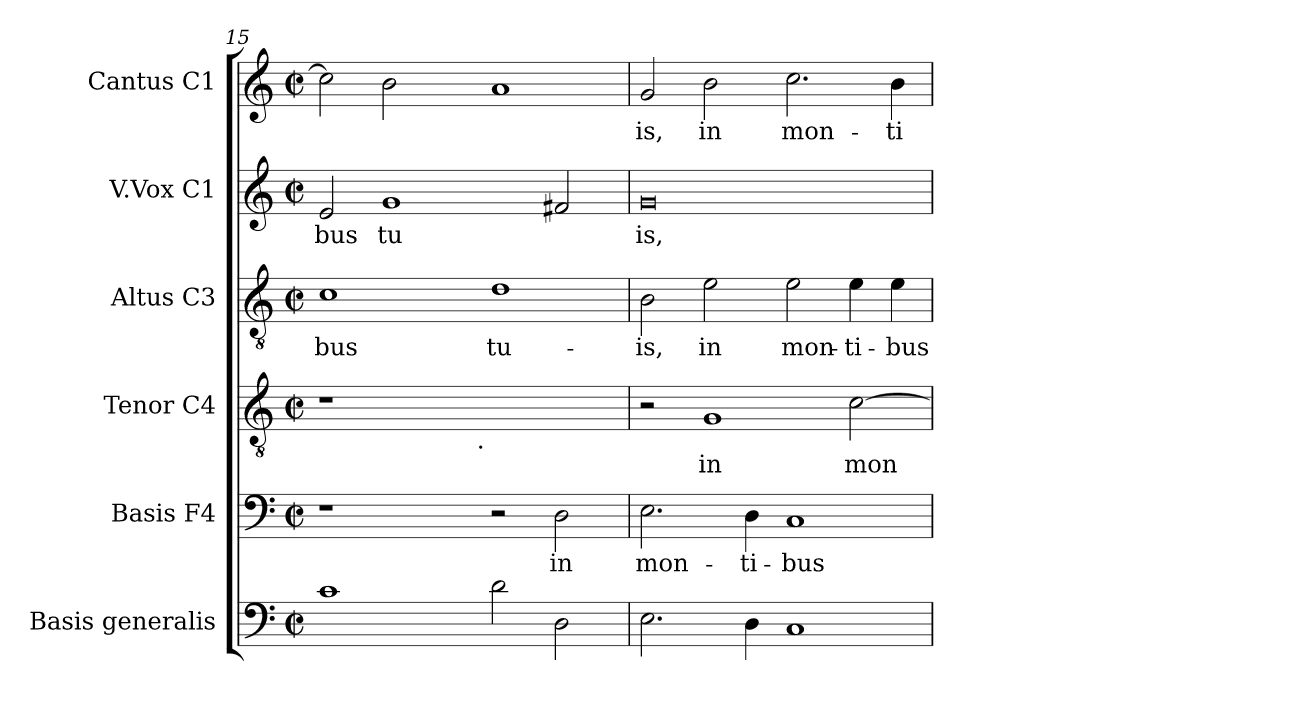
**kern	**kern	**text	**kern	**text	**kern	**text	**kern	**text	**kern	**text
*part6	*part5	*part5	*part4	*part4	*part3	*part3	*part2	*part2	*part1	*part1
*staff6	*staff5	*staff5	*staff4	*staff4	*staff3	*staff3	*staff2	*staff2	*staff1	*staff1
*I"Basis  generalis	*I"Basis  F4	*	*I"Tenor  C4	*	*I"Altus  C3	*	*I"V.Vox  C1	*	*I"Cantus  C1	*
*	*I'B	*	*I'T	*	*I'A	*	*	*	*I'C	*
*clefF4	*clefF4	*	*clefGv2	*	*clefGv2	*	*clefG2	*	*clefG2	*
*k[]	*k[]	*	*k[]	*	*k[]	*	*k[]	*	*k[]	*
*C:	*C:	*	*C:	*	*C:	*	*C:	*	*C:	*
*M2/2	*M2/2	*	*M2/2	*	*M2/2	*	*M2/2	*	*M2/2	*
*met(c|)	*met(c|)	*	*met(c|)	*	*met(c|)	*	*met(c|)	*	*met(c|)	*
=15	=15	=15	=15	=15	=15	=15	=15	=15	=15	=15
!	!	!	!	!	!	!LO:LY:b:cj	!	!LO:LY:b:cj	!	!LO:LY:b:cj
*	*	*	*^	*	*	*	*	*	*	*
1c	1r	.	1r	2ryy	.	1c	-bus	2e/	-bus	2cc\]	--
!	!	!	!	!	!	!	!	!	!LO:LY:b:cj	!	!LO:LY:b:cj
.	.	.	.	4ryy	.	.	.	1g	tu-	2b\	--
.	.	.	.	8ryy	.	.	.	.	.	.	.
.	.	.	.	16ryy	.	.	.	.	.	.	.
.	.	.	.	64ryy	.	.	.	.	.	.	.
!	!	!	!	!LO:TX:b:t=.	!	!	!	!	!	!	!
.	.	.	.	1ryy	.	.	.	.	.	.	.
!	!	!	!	!	!	!	!LO:LY:b:cj	!	!	!	!LO:LY:b:cj
2d\	2r	.	1ryy	.	.	1d	tu-	.	.	1a	--
!	!	!LO:LY:b:cj	!	!	!	!	!	!	!LO:LY:b:cj	!	!
2D\	2D\	in	.	.	.	.	.	2f#X/	--	.	.
.	.	.	.	32.ryy	.	.	.	.	.	.	.
!!LO:PB:g=z
=16	=16	=16	=16	=16	=16	=16	=16	=16	=16	=16	=16
!	!	!LO:LY:b:cj	!	!	!	!	!LO:LY:b:cj	!	!LO:LY:b:cj	!	!LO:LY:b:cj
*	*	*	*v	*v	*	*	*	*	*	*	*
2.E\	2.E\	mon-	2r	.	2B\	-is,	0g	-is,	2g/	-is,
!	!	!	!	!LO:LY:b:cj	!	!LO:LY:b:cj	!	!	!	!LO:LY:b:cj
.	.	.	1G	in	2e\	in	.	.	2b\	in
!	!	!LO:LY:b:cj	!	!	!	!	!	!	!	!
4D\	4D\	-ti-	.	.	.	.	.	.	.	.
!	!	!LO:LY:b:cj	!	!	!	!LO:LY:b:cj	!	!	!	!LO:LY:b:cj
1C	1C	-bus	.	.	2e\	mon-	.	.	2.cc\	mon-
!	!	!	!	!LO:LY:b:cj	!	!LO:LY:b:cj	!	!	!	!
.	.	.	[>2c\	mon-	4e\	-ti-	.	.	.	.
!	!	!	!	!	!	!LO:LY:b:cj	!	!	!	!LO:LY:b:cj
.	.	.	.	.	4e\	-bus	.	.	4b\	-ti-
=	=	=	=	=	=	=	=	=	=	=
*-	*-	*-	*-	*-	*-	*-	*-	*-	*-	*-
